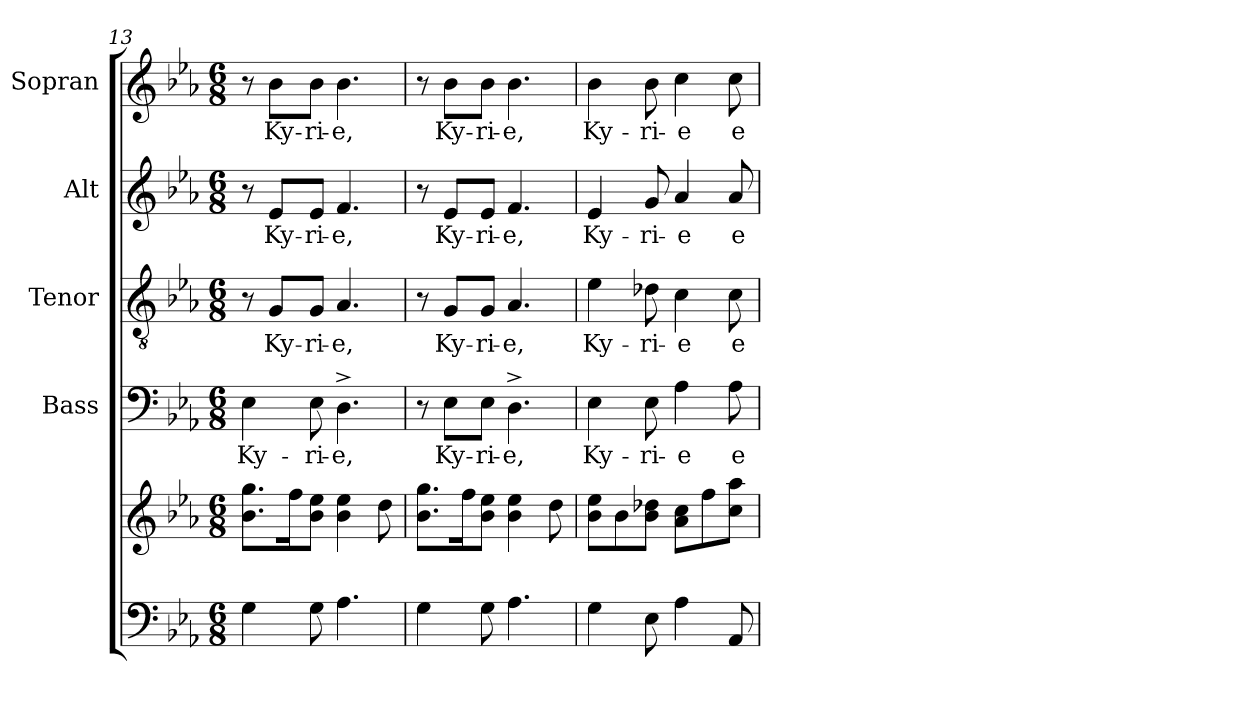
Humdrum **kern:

**kern	**kern	**kern	**text	**kern	**text	**kern	**text	**kern	**text
*part5	*part5	*part4	*part4	*part3	*part3	*part2	*part2	*part1	*part1
*staff6	*staff5	*staff4	*staff4	*staff3	*staff3	*staff2	*staff2	*staff1	*staff1
*	*	*I"Bass	*	*I"Tenor	*	*I"Alt	*	*I"Sopran	*
*	*	*I'B.	*	*I'T.	*	*I'A.	*	*I'S.	*
!!LO:PB:g=z
*clefF4	*clefG2	*clefF4	*	*clefGv2	*	*clefG2	*	*clefG2	*
*k[b-e-a-]	*k[b-e-a-]	*k[b-e-a-]	*	*k[b-e-a-]	*	*k[b-e-a-]	*	*k[b-e-a-]	*
*E-:	*E-:	*E-:	*	*E-:	*	*E-:	*	*E-:	*
*M6/8	*M6/8	*M6/8	*	*M6/8	*	*M6/8	*	*M6/8	*
=13	=13	=13	=13	=13	=13	=13	=13	=13	=13
!	!	!	!LO:LY:b	!	!	!	!	!	!
4G\	8.b-\ 8.gg\L	4E-\	Ky-	8r	.	8r	.	8r	.
!	!	!	!	!	!LO:LY:b	!	!LO:LY:b	!	!LO:LY:b
.	.	.	.	8G/L	Ky-	8e-/L	Ky-	8b-\L	Ky-
.	16ff\k	.	.	.	.	.	.	.	.
!	!	!	!LO:LY:b	!	!LO:LY:b	!	!LO:LY:b	!	!LO:LY:b
8G\	8b-\ 8ee-\J	8E-\	-ri-	8G/J	-ri-	8e-/J	-ri-	8b-\J	-ri-
!	!	!	!LO:LY:b	!	!LO:LY:b	!	!LO:LY:b	!	!LO:LY:b
4.A-\	4b-\ 4ee-\	4.D^>\	-e,	4.A-/	-e,	4.f/	-e,	4.b-\	-e,
.	8dd\	.	.	.	.	.	.	.	.
=14	=14	=14	=14	=14	=14	=14	=14	=14	=14
4G\	8.b-\ 8.gg\L	8r	.	8r	.	8r	.	8r	.
!	!	!	!LO:LY:b	!	!LO:LY:b	!	!LO:LY:b	!	!LO:LY:b
.	.	8E-\L	Ky-	8G/L	Ky-	8e-/L	Ky-	8b-\L	Ky-
.	16ff\k	.	.	.	.	.	.	.	.
!	!	!	!LO:LY:b	!	!LO:LY:b	!	!LO:LY:b	!	!LO:LY:b
8G\	8b-\ 8ee-\J	8E-\J	-ri-	8G/J	-ri-	8e-/J	-ri-	8b-\J	-ri-
!	!	!	!LO:LY:b	!	!LO:LY:b	!	!LO:LY:b	!	!LO:LY:b
4.A-\	4b-\ 4ee-\	4.D^>\	-e,	4.A-/	-e,	4.f/	-e,	4.b-\	-e,
.	8dd\	.	.	.	.	.	.	.	.
=15	=15	=15	=15	=15	=15	=15	=15	=15	=15
!	!	!	!LO:LY:b	!	!LO:LY:b	!	!LO:LY:b	!	!LO:LY:b
4G\	8b-\ 8ee-\L	4E-\	Ky-	4e-\	Ky-	4e-/	Ky-	4b-\	Ky-
.	8b-\	.	.	.	.	.	.	.	.
!	!	!	!LO:LY:b	!	!LO:LY:b	!	!LO:LY:b	!	!LO:LY:b
8E-\	8b-\ 8dd-X\J	8E-\	-ri-	8d-X\	-ri-	8g/	-ri-	8b-\	-ri-
!	!	!	!LO:LY:b	!	!LO:LY:b	!	!LO:LY:b	!	!LO:LY:b
4A-\	8a-\ 8cc\L	4A-\	-e	4c\	-e	4a-/	-e	4cc\	-e
.	8ff\	.	.	.	.	.	.	.	.
!	!	!	!LO:LY:b	!	!LO:LY:b	!	!LO:LY:b	!	!LO:LY:b
8AA-/	8cc\ 8aa-\J	8A-\	e-	8c\	e-	8a-/	e-	8cc\	e-
=	=	=	=	=	=	=	=	=	=
*-	*-	*-	*-	*-	*-	*-	*-	*-	*-
